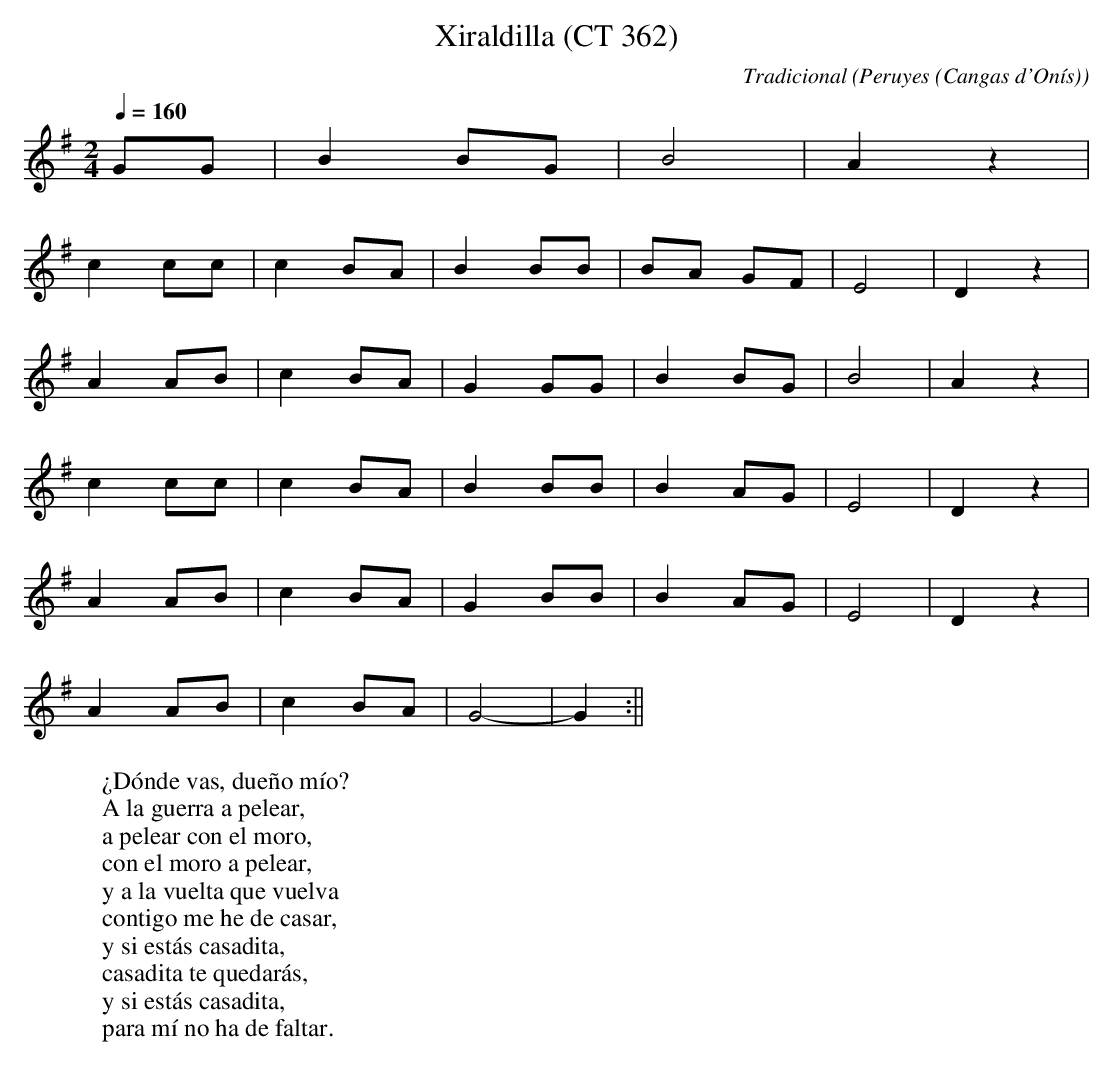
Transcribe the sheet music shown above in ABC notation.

X:1
T:Xiraldilla (CT 362)
C:Tradicional
O:Peruyes (Cangas d'Onís)
M:2/4
L:1/8
Q:1/4=160
W:¿Dónde vas, dueño mío?
W:A la guerra a pelear,
W:a pelear con el moro,
W:con el moro a pelear,
W:y a la vuelta que vuelva
W:contigo me he de casar,
W:y si estás casadita,
W:casadita te quedarás,
W:y si estás casadita,
W:para mí no ha de faltar.
K:G
GG|B2 BG|B4|A2 z2|
c2 cc|c2 BA|B2 BB|BA GF|E4|D2 z2|
A2 AB|c2 BA|G2 GG|B2 BG|B4|A2 z2|
c2 cc|c2 BA|B2 BB|B2 AG|E4|D2 z2|
A2 AB|c2 BA|G2 BB|B2 AG|E4|D2 z2|
A2 AB|c2 BA|G4-|G2 :||
